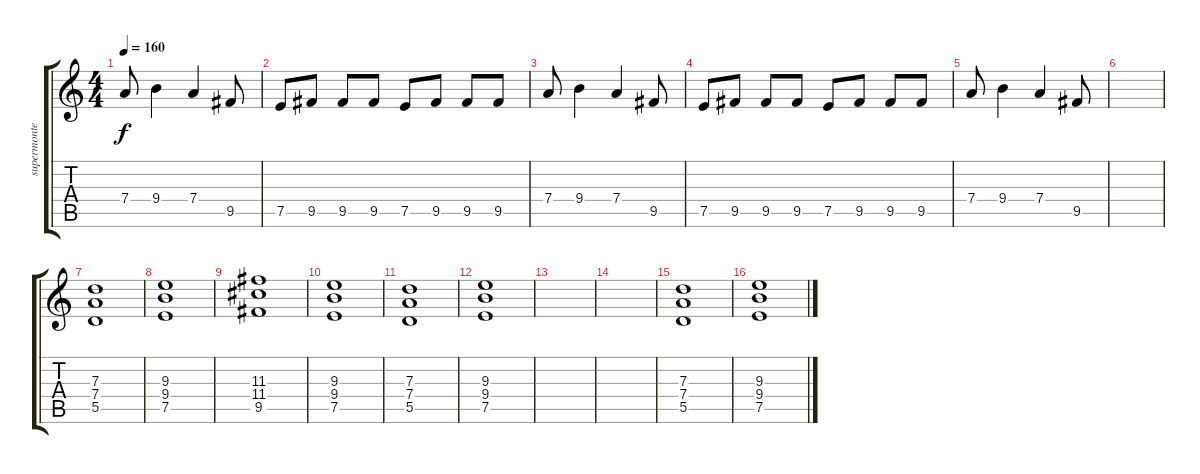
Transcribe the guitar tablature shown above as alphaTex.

\track ("supermontero" "supermonte") {instrument overdrivenguitar}
\staff {score tabs}
\tuning (E4 B3 G3 D3 A2 E2) {hide}
\ts (4 4)
\tempo 160
\clef g2
\ks c
7.4.8{dy f} 9.4.4 7.4.4 9.5.8 |
7.5.8 9.5.8 9.5.8 9.5.8 7.5.8 9.5.8 9.5.8 9.5.8 |
7.4.8 9.4.4 7.4.4 9.5.8 |
7.5.8 9.5.8 9.5.8 9.5.8 7.5.8 9.5.8 9.5.8 9.5.8 |
7.4.8 9.4.4 7.4.4 9.5.8 |
|
(7.3 7.4 5.5).1 |
(9.3 9.4 7.5).1 |
(11.3 11.4 9.5).1 |
(9.3 9.4 7.5).1 |
(7.3 7.4 5.5).1 |
(9.3 9.4 7.5).1 |
|
|
(7.3 7.4 5.5).1 |
(9.3 9.4 7.5).1
